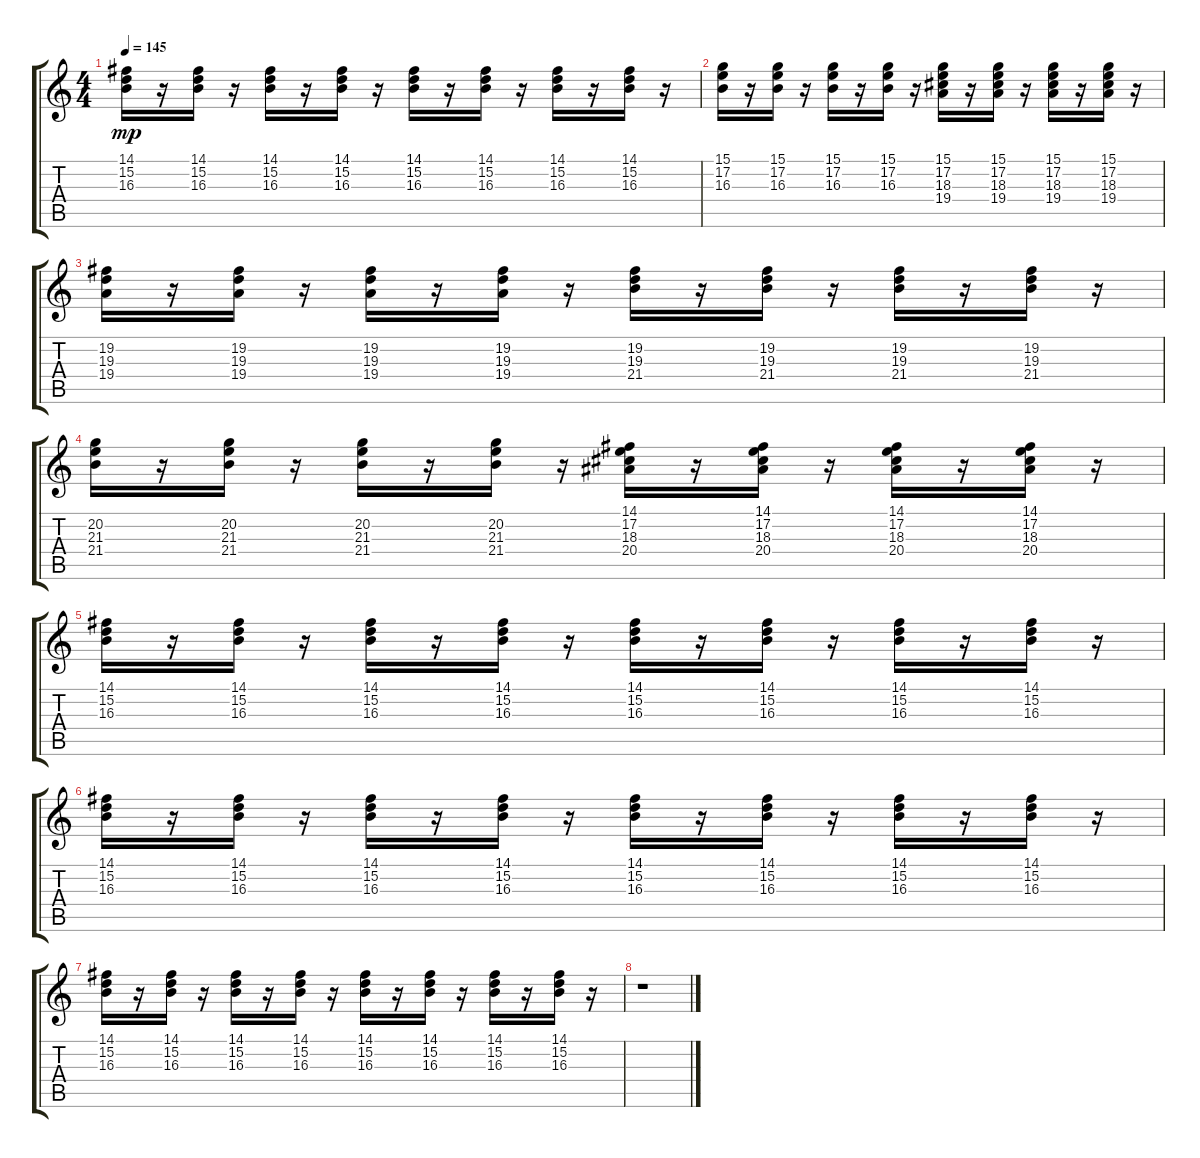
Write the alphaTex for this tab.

\track "" {instrument brightacousticpiano}
\staff {score tabs}
\tuning (E4 B3 G3 D3 A2 E2) {hide}
\ts (4 4)
\tempo 145
\clef g2
\ks c
(14.1 15.2 16.3).16{dy mp} r.16 (14.1 15.2 16.3).16 r.16 (14.1 15.2 16.3).16 r.16 (14.1 15.2 16.3).16 r.16 (14.1 15.2 16.3).16 r.16 (14.1 15.2 16.3).16 r.16 (14.1 15.2 16.3).16 r.16 (14.1 15.2 16.3).16 r.16 |
(15.1 17.2 16.3).16 r.16 (15.1 17.2 16.3).16 r.16 (15.1 17.2 16.3).16 r.16 (15.1 17.2 16.3).16 r.16 (15.1 17.2 18.3 19.4).16 r.16 (15.1 17.2 18.3 19.4).16 r.16 (15.1 17.2 18.3 19.4).16 r.16 (15.1 17.2 18.3 19.4).16 r.16 |
(19.2 19.3 19.4).16 r.16 (19.2 19.3 19.4).16 r.16 (19.2 19.3 19.4).16 r.16 (19.2 19.3 19.4).16 r.16 (19.2 19.3 21.4).16 r.16 (19.2 19.3 21.4).16 r.16 (19.2 19.3 21.4).16 r.16 (19.2 19.3 21.4).16 r.16 |
(20.2 21.3 21.4).16 r.16 (20.2 21.3 21.4).16 r.16 (20.2 21.3 21.4).16 r.16 (20.2 21.3 21.4).16 r.16 (14.1 17.2 18.3 20.4).16 r.16 (14.1 17.2 18.3 20.4).16 r.16 (14.1 17.2 18.3 20.4).16 r.16 (14.1 17.2 18.3 20.4).16 r.16 |
(14.1 15.2 16.3).16 r.16 (14.1 15.2 16.3).16 r.16 (14.1 15.2 16.3).16 r.16 (14.1 15.2 16.3).16 r.16 (14.1 15.2 16.3).16 r.16 (14.1 15.2 16.3).16 r.16 (14.1 15.2 16.3).16 r.16 (14.1 15.2 16.3).16 r.16 |
(14.1 15.2 16.3).16 r.16 (14.1 15.2 16.3).16 r.16 (14.1 15.2 16.3).16 r.16 (14.1 15.2 16.3).16 r.16 (14.1 15.2 16.3).16 r.16 (14.1 15.2 16.3).16 r.16 (14.1 15.2 16.3).16 r.16 (14.1 15.2 16.3).16 r.16 |
(14.1 15.2 16.3).16 r.16 (14.1 15.2 16.3).16 r.16 (14.1 15.2 16.3).16 r.16 (14.1 15.2 16.3).16 r.16 (14.1 15.2 16.3).16 r.16 (14.1 15.2 16.3).16 r.16 (14.1 15.2 16.3).16 r.16 (14.1 15.2 16.3).16 r.16 |
r.1
